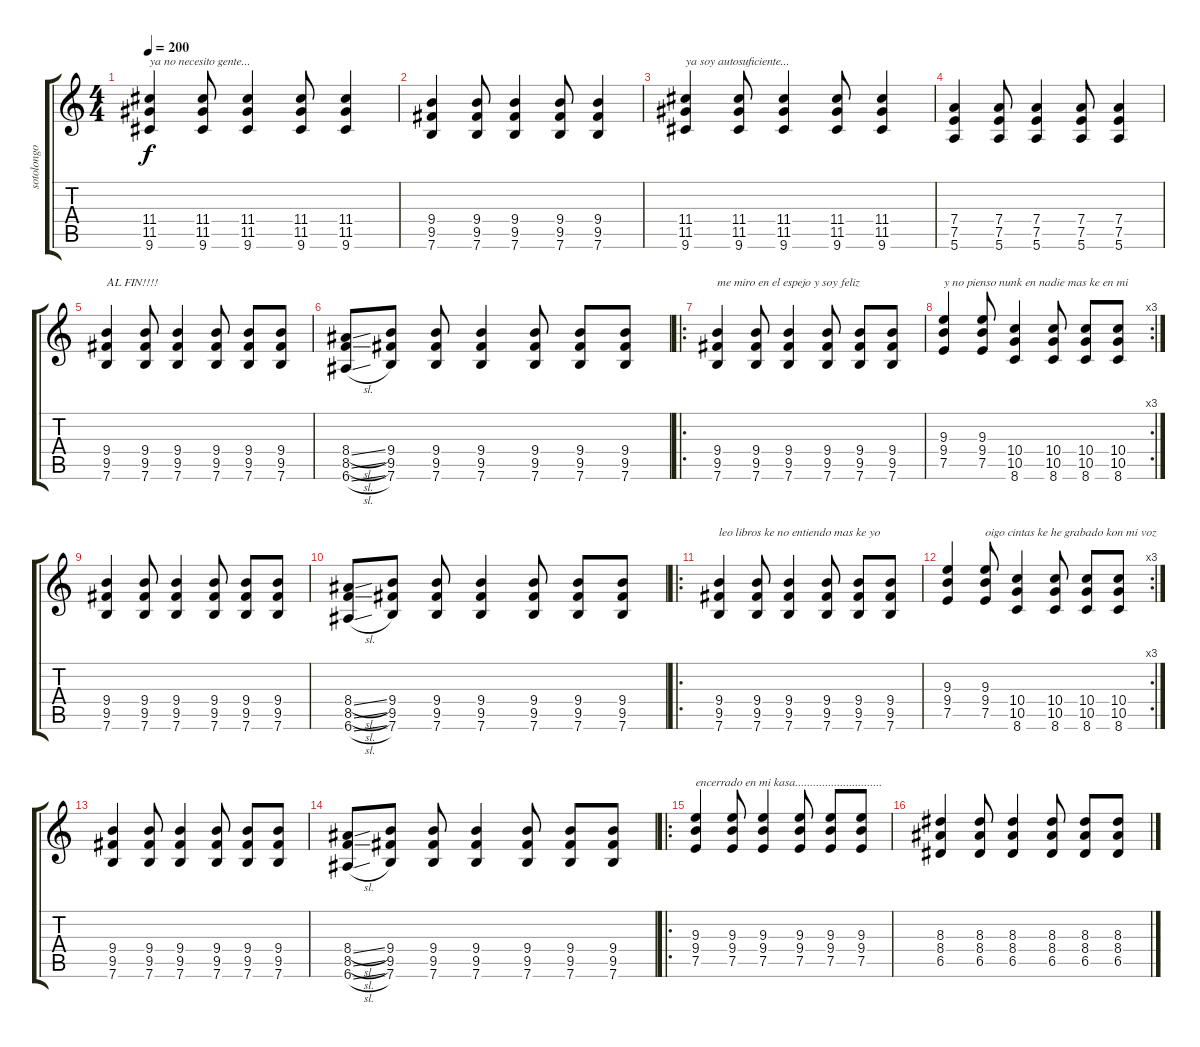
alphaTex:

\track ("sotolongo" "sotolongo") {instrument distortionguitar}
\staff {score tabs}
\tuning (E4 B3 G3 D3 A2 E2) {hide}
\ts (4 4)
\tempo 200
\clef g2
\ks c
(11.4 11.5 9.6).4{txt "ya no necesito gente..." dy f} (11.4 11.5 9.6).8 (11.4 11.5 9.6).4 (11.4 11.5 9.6).8 (11.4 11.5 9.6).4 |
(9.4 9.5 7.6).4 (9.4 9.5 7.6).8 (9.4 9.5 7.6).4 (9.4 9.5 7.6).8 (9.4 9.5 7.6).4 |
(11.4 11.5 9.6).4{txt "ya soy autosuficiente..."} (11.4 11.5 9.6).8 (11.4 11.5 9.6).4 (11.4 11.5 9.6).8 (11.4 11.5 9.6).4 |
(7.4 7.5 5.6).4 (7.4 7.5 5.6).8 (7.4 7.5 5.6).4 (7.4 7.5 5.6).8 (7.4 7.5 5.6).4 |
(9.4 9.5 7.6).4{txt "AL FIN!!!!"} (9.4 9.5 7.6).8 (9.4 9.5 7.6).4 (9.4 9.5 7.6).8 (9.4 9.5 7.6).8 (9.4 9.5 7.6).8 |
(8.4{sl} 8.5{sl} 6.6{sl}).8 (9.4 9.5 7.6).8 (9.4 9.5 7.6).8 (9.4 9.5 7.6).4 (9.4 9.5 7.6).8 (9.4 9.5 7.6).8 (9.4 9.5 7.6).8 |
\ro
(9.4 9.5 7.6).4{txt "me miro en el espejo y soy feliz "} (9.4 9.5 7.6).8 (9.4 9.5 7.6).4 (9.4 9.5 7.6).8 (9.4 9.5 7.6).8 (9.4 9.5 7.6).8 |
\rc 3
(9.3 9.4 7.5).4{txt "y no pienso nunk en nadie mas ke en mi"} (9.3 9.4 7.5).8 (10.4 10.5 8.6).4 (10.4 10.5 8.6).8 (10.4 10.5 8.6).8 (10.4 10.5 8.6).8 |
(9.4 9.5 7.6).4 (9.4 9.5 7.6).8 (9.4 9.5 7.6).4 (9.4 9.5 7.6).8 (9.4 9.5 7.6).8 (9.4 9.5 7.6).8 |
(8.4{sl} 8.5{sl} 6.6{sl}).8 (9.4 9.5 7.6).8 (9.4 9.5 7.6).8 (9.4 9.5 7.6).4 (9.4 9.5 7.6).8 (9.4 9.5 7.6).8 (9.4 9.5 7.6).8 |
\ro
(9.4 9.5 7.6).4{txt "leo libros ke no entiendo mas ke yo"} (9.4 9.5 7.6).8 (9.4 9.5 7.6).4 (9.4 9.5 7.6).8 (9.4 9.5 7.6).8 (9.4 9.5 7.6).8 |
\rc 3
(9.3 9.4 7.5).4 (9.3 9.4 7.5).8{txt "oigo cintas ke he grabado kon mi voz"} (10.4 10.5 8.6).4 (10.4 10.5 8.6).8 (10.4 10.5 8.6).8 (10.4 10.5 8.6).8 |
(9.4 9.5 7.6).4 (9.4 9.5 7.6).8 (9.4 9.5 7.6).4 (9.4 9.5 7.6).8 (9.4 9.5 7.6).8 (9.4 9.5 7.6).8 |
(8.4{sl} 8.5{sl} 6.6{sl}).8 (9.4 9.5 7.6).8 (9.4 9.5 7.6).8 (9.4 9.5 7.6).4 (9.4 9.5 7.6).8 (9.4 9.5 7.6).8 (9.4 9.5 7.6).8 |
\ro
(9.3 9.4 7.5).4{txt "encerrado en mi kasa............................."} (9.3 9.4 7.5).8 (9.3 9.4 7.5).4 (9.3 9.4 7.5).8 (9.3 9.4 7.5).8 (9.3 9.4 7.5).8 |
(8.3 8.4 6.5).4 (8.3 8.4 6.5).8 (8.3 8.4 6.5).4 (8.3 8.4 6.5).8 (8.3 8.4 6.5).8 (8.3 8.4 6.5).8
